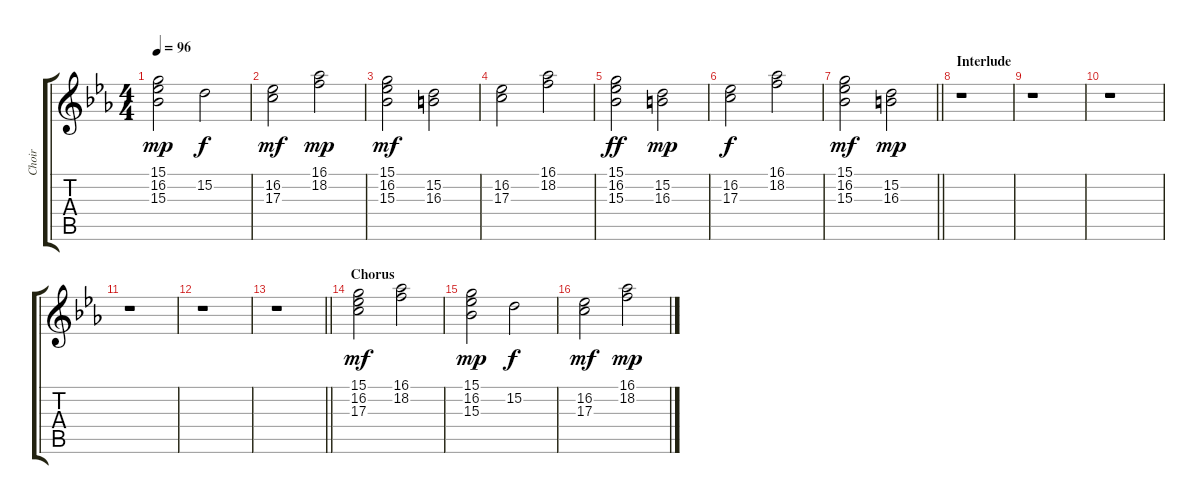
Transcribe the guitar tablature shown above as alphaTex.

\track ("Choir" "Choir") {instrument stringensemble2}
\staff {score tabs}
\tuning (E4 B3 G3 D3 A2 E2) {hide}
\ts (4 4)
\tempo 96
\clef g2
\ks eb
(15.1 16.2 15.3).2{dy mp} 15.2.2{dy f} |
(16.2 17.3).2{dy mf} (16.1 18.2).2{dy mp} |
(15.1 16.2 15.3).2{dy mf} (15.2 16.3).2 |
(16.2 17.3).2 (16.1 18.2).2 |
(15.1 16.2 15.3).2{dy ff} (15.2 16.3).2{dy mp} |
(16.2 17.3).2{dy f} (16.1 18.2).2 |
\barLineRight lightlight
(15.1 16.2 15.3).2{dy mf} (15.2 16.3).2{dy mp} |
\section ("" "Interlude")
r.1 |
r.1 |
r.1 |
r.1 |
r.1 |
\barLineRight lightlight
r.1 |
\section ("" "Chorus")
(15.1 16.2 17.3).2{dy mf} (16.1 18.2).2 |
(15.1 16.2 15.3).2{dy mp} 15.2.2{dy f} |
(16.2 17.3).2{dy mf} (16.1 18.2).2{dy mp}
